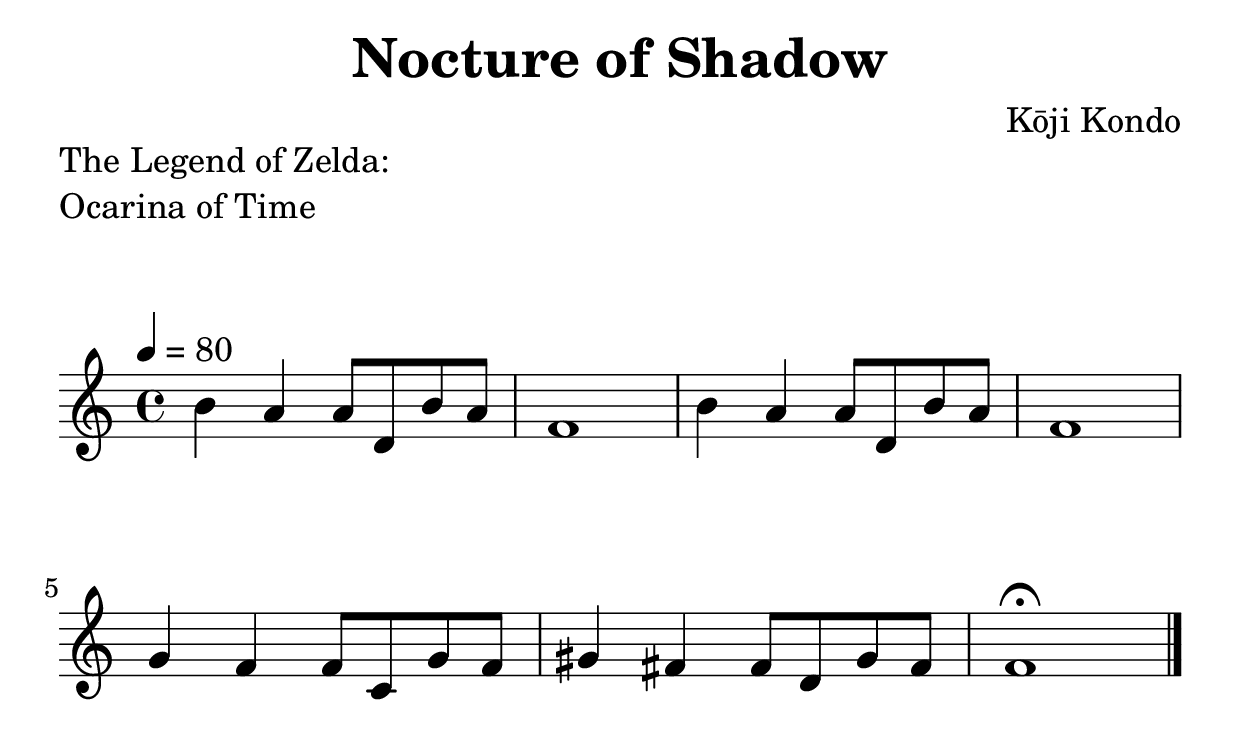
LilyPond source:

\version "2.20.0"

\header {
  title = "Nocture of Shadow"
  piece = \markup \left-column { "The Legend of Zelda:" "Ocarina of Time" }
}

\include "header.ily"

song = \relative c'' {
  \tempo 4 = 80
  \time 4/4

  b'4 a a8 d, b' a | % 1
  f1 | % 2
  b4 a a8 d, b' a | % 3
  f1 | % 4
  g4 f f8 c g' f | % 5
  gis4 fis fis8 d gis fis | % 6
  f1\fermata \bar "|." % 7
}

\include "articulate.ly"

staff = \new Staff \with { midiInstrument = "ocarina" } {
  \clef "treble^8"
  \song
}

\score {
  \staff

  \layout {
    \context {
      \Score
      \omit ClefModifier
    }
  }
}

\score {
  \unfoldRepeats \articulate \staff

  \midi {}
}

